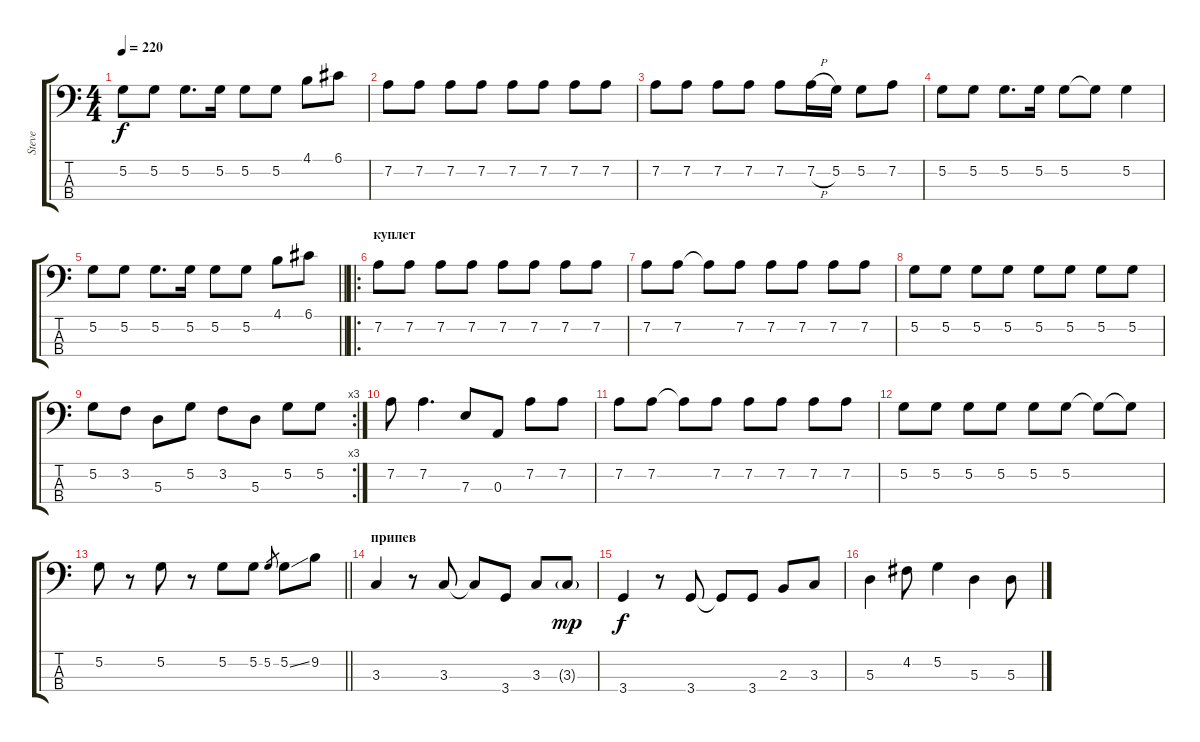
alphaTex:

\track ("Steve" "Steve") {instrument electricbassfinger}
\staff {score tabs}
\tuning (G2 D2 A1 E1) {hide}
\ts (4 4)
\tempo 220
\clef f4
\ks c
5.2.8{dy f} 5.2.8 5.2.8{d} 5.2.16 5.2.8 5.2.8 4.1.8 6.1.8 |
7.2.8 7.2.8 7.2.8 7.2.8 7.2.8 7.2.8 7.2.8 7.2.8 |
7.2.8 7.2.8 7.2.8 7.2.8 7.2.8 7.2{h}.16 5.2.16 5.2.8 7.2.8 |
5.2.8 5.2.8 5.2.8{d} 5.2.16 5.2.8 5.2{t}.8 5.2.4 |
\barLineRight lightlight
5.2.8 5.2.8 5.2.8{d} 5.2.16 5.2.8 5.2.8 4.1.8 6.1.8 |
\ro
\section ("" "куплет")
7.2.8 7.2.8 7.2.8 7.2.8 7.2.8 7.2.8 7.2.8 7.2.8 |
7.2.8 7.2.8 7.2{t}.8 7.2.8 7.2.8 7.2.8 7.2.8 7.2.8 |
5.2.8 5.2.8 5.2.8 5.2.8 5.2.8 5.2.8 5.2.8 5.2.8 |
\rc 3
5.2.8 3.2.8 5.3.8 5.2.8 3.2.8 5.3.8 5.2.8 5.2.8 |
7.2.8 7.2.4{d} 7.3.8 0.3.8 7.2.8 7.2.8 |
7.2.8 7.2.8 7.2{t}.8 7.2.8 7.2.8 7.2.8 7.2.8 7.2.8 |
5.2.8 5.2.8 5.2.8 5.2.8 5.2.8 5.2.8 5.2{t}.8 5.2{t}.8 |
\barLineRight lightlight
5.2.8 r.8 5.2.8 r.8 5.2.8 5.2.8 5.2.8{gr} 5.2{ss}.8 9.2.8 |
\section ("" "припев")
3.3.4 r.8 3.3.8 3.3{t}.8 3.4.8 3.3.8 3.3{g}.8{dy mp} |
3.4.4{dy f} r.8 3.4.8 3.4{t}.8 3.4.8 2.3.8 3.3.8 |
5.3.4 4.2.8 5.2.4 5.3.4 5.3.8
